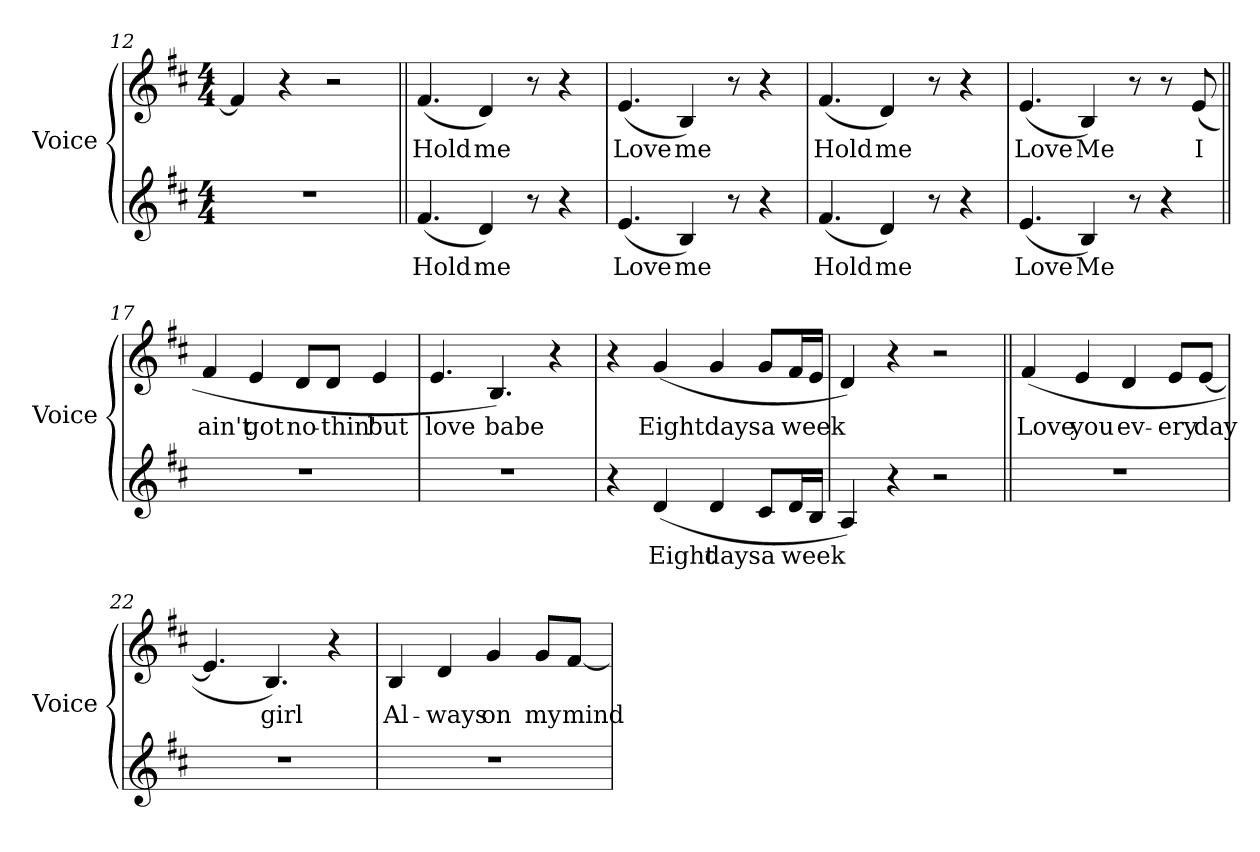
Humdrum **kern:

**kern	**text	**kern	**text
*part2	*part2	*part1	*part1
*staff2	*staff2	*staff1	*staff1
*I"Voice	*	*I"Voice	*
*I'Voice	*	*I'Voice	*
*clefG2	*	*clefG2	*
*k[f#c#]	*	*k[f#c#]	*
*D:	*	*D:	*
*M4/4	*	*M4/4	*
=12	=12	=12	=12
1r	.	4f#i/]	.
.	.	4r	.
.	.	2r	.
!!LO:LB:g=z
=13||	=13||	=13||	=13||
!	!LO:LY:b:color=#000000	!	!
!	!	!	!LO:LY:b:color=#000000
(4.f#i/	Hold	(4.f#i/	Hold
!	!LO:LY:b:color=#000000	!	!
!	!	!	!LO:LY:b:color=#000000
4di/)	me	4di/)	me
8r	.	8r	.
4r	.	4r	.
=14	=14	=14	=14
!	!LO:LY:b:color=#000000	!	!
!	!	!	!LO:LY:b:color=#000000
(4.ei/	Love	(4.ei/	Love
!	!LO:LY:b:color=#000000	!	!
!	!	!	!LO:LY:b:color=#000000
4Bi/)	me	4Bi/)	me
8r	.	8r	.
4r	.	4r	.
=15	=15	=15	=15
!	!LO:LY:b:color=#000000	!	!
!	!	!	!LO:LY:b:color=#000000
(4.f#i/	Hold	(4.f#i/	Hold
!	!LO:LY:b:color=#000000	!	!
!	!	!	!LO:LY:b:color=#000000
4di/)	me	4di/)	me
8r	.	8r	.
4r	.	4r	.
=16	=16	=16	=16
!	!LO:LY:b:color=#000000	!	!
!	!	!	!LO:LY:b:color=#000000
(4.ei/	Love	(4.ei/	Love
!	!LO:LY:b:color=#000000	!	!
!	!	!	!LO:LY:b:color=#000000
4Bi/)	Me	4Bi/)	Me
8r	.	8r	.
4r	.	8r	.
!	!	!	!LO:LY:b:color=#000000
.	.	(8ei/	I
=17||	=17||	=17||	=17||
!	!	!	!LO:LY:b:color=#000000
1r	.	4f#i/	ain't
!	!	!	!LO:LY:b:color=#000000
.	.	4ei/	got
!	!	!	!LO:LY:b:color=#000000
.	.	8di/L	no-
!	!	!	!LO:LY:b:color=#000000
.	.	8di/J	-thin'
!	!	!	!LO:LY:b:color=#000000
.	.	4ei/	but
!!LO:LB:g=z
=18	=18	=18	=18
!	!	!	!LO:LY:b:color=#000000
1r	.	4.ei/	love
!	!	!	!LO:LY:b:color=#000000
.	.	4.Bi/)	babe
.	.	4r	.
=19	=19	=19	=19
4r	.	4r	.
!	!LO:LY:b:color=#000000	!	!
!	!	!	!LO:LY:b:color=#000000
(4di/	Eight	(4gi/	Eight
!	!LO:LY:b:color=#000000	!	!
!	!	!	!LO:LY:b:color=#000000
4di/	days	4gi/	days
!	!LO:LY:b:color=#000000	!	!
!	!	!	!LO:LY:b:color=#000000
8c#i/L	a	8gi/L	a
!	!LO:LY:b:color=#000000	!	!
!	!	!	!LO:LY:b:color=#000000
16di/L	week	16f#i/L	week
16Bi/JJ	.	16ei/JJ	.
=20	=20	=20	=20
4Ai/)	.	4di/)	.
4r	.	4r	.
2r	.	2r	.
=21||	=21||	=21||	=21||
!	!	!	!LO:LY:b:color=#000000
1r	.	(4f#i/	Love
!	!	!	!LO:LY:b:color=#000000
.	.	4ei/	you
!	!	!	!LO:LY:b:color=#000000
.	.	4di/	ev-
!	!	!	!LO:LY:b:color=#000000
.	.	8ei/L	-ery
!	!	!	!LO:LY:b:color=#000000
.	.	[8ei/J	day
=22	=22	=22	=22
1r	.	4.ei/]	.
!	!	!	!LO:LY:b:color=#000000
.	.	4.Bi/)	girl
.	.	4r	.
!!LO:PB:g=z
=23	=23	=23	=23
!	!	!	!LO:LY:b:color=#000000
1r	.	4Bi/	Al-
!	!	!	!LO:LY:b:color=#000000
.	.	4di/	-ways
!	!	!	!LO:LY:b:color=#000000
.	.	4gi/	on
!	!	!	!LO:LY:b:color=#000000
.	.	8gi/L	my
!	!	!	!LO:LY:b:color=#000000
.	.	[8f#i/J	mind
=	=	=	=
*-	*-	*-	*-
